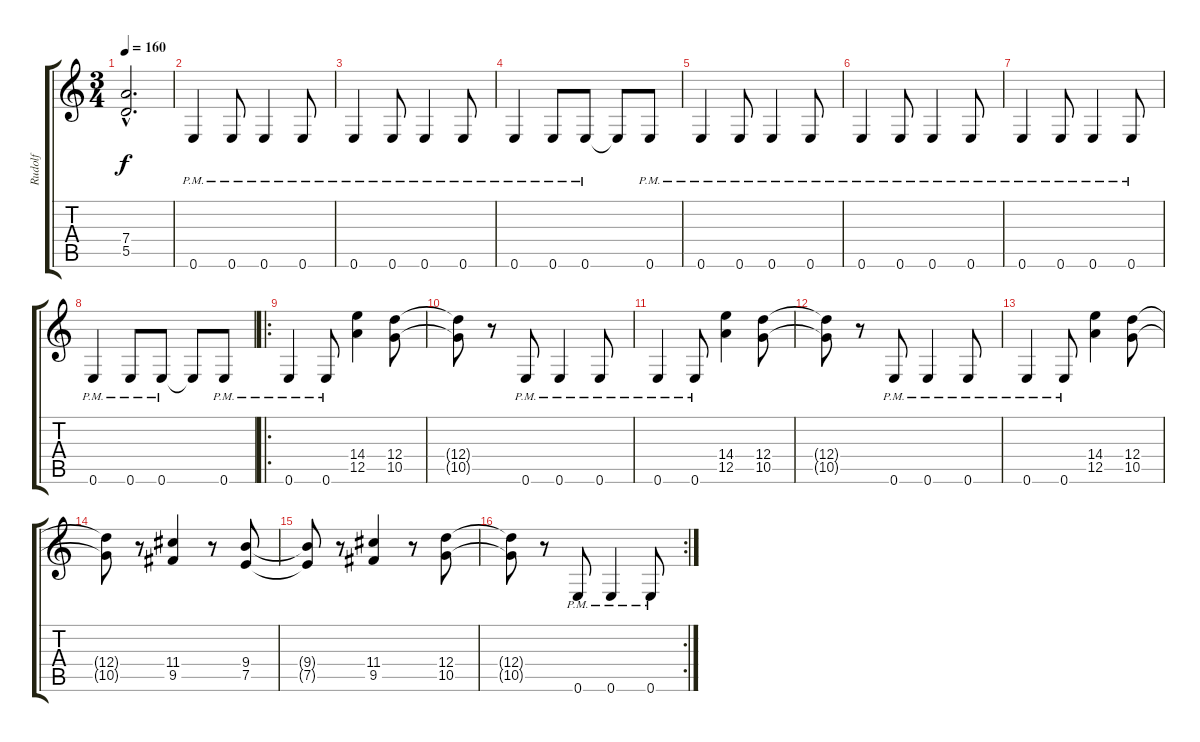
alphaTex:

\track ("Rudolf" "Rudolf") {instrument distortionguitar}
\staff {score tabs}
\tuning (E4 B3 G3 D3 A2 E2) {hide}
\ts (3 4)
\tempo 160
\clef g2
\ks c
(7.4{hac} 5.5{hac}).2{d dy f} |
0.6{pm}.4 0.6{pm}.8 0.6{pm}.4 0.6{pm}.8 |
0.6{pm}.4 0.6{pm}.8 0.6{pm}.4 0.6{pm}.8 |
0.6{pm}.4 0.6{pm}.8 0.6{pm}.8 0.6{t}.8 0.6{pm}.8 |
0.6{pm}.4 0.6{pm}.8 0.6{pm}.4 0.6{pm}.8 |
0.6{pm}.4 0.6{pm}.8 0.6{pm}.4 0.6{pm}.8 |
0.6{pm}.4 0.6{pm}.8 0.6{pm}.4 0.6{pm}.8 |
0.6{pm}.4 0.6{pm}.8 0.6{pm}.8 0.6{t}.8 0.6{pm}.8 |
\ro
0.6{pm}.4 0.6{pm}.8 (14.4 12.5).4 (12.4 10.5).8 |
(12.4{t} 10.5{t}).8 r.8 0.6{pm}.8 0.6{pm}.4 0.6{pm}.8 |
0.6{pm}.4 0.6{pm}.8 (14.4 12.5).4 (12.4 10.5).8 |
(12.4{t} 10.5{t}).8 r.8 0.6{pm}.8 0.6{pm}.4 0.6{pm}.8 |
0.6{pm}.4 0.6{pm}.8 (14.4 12.5).4 (12.4 10.5).8 |
(12.4{t} 10.5{t}).8 r.8 (11.4 9.5).4 r.8 (9.4 7.5).8 |
(9.4{t} 7.5{t}).8 r.8 (11.4 9.5).4 r.8 (12.4 10.5).8 |
\rc 2
(12.4{t} 10.5{t}).8 r.8 0.6{pm}.8 0.6{pm}.4 0.6{pm}.8
